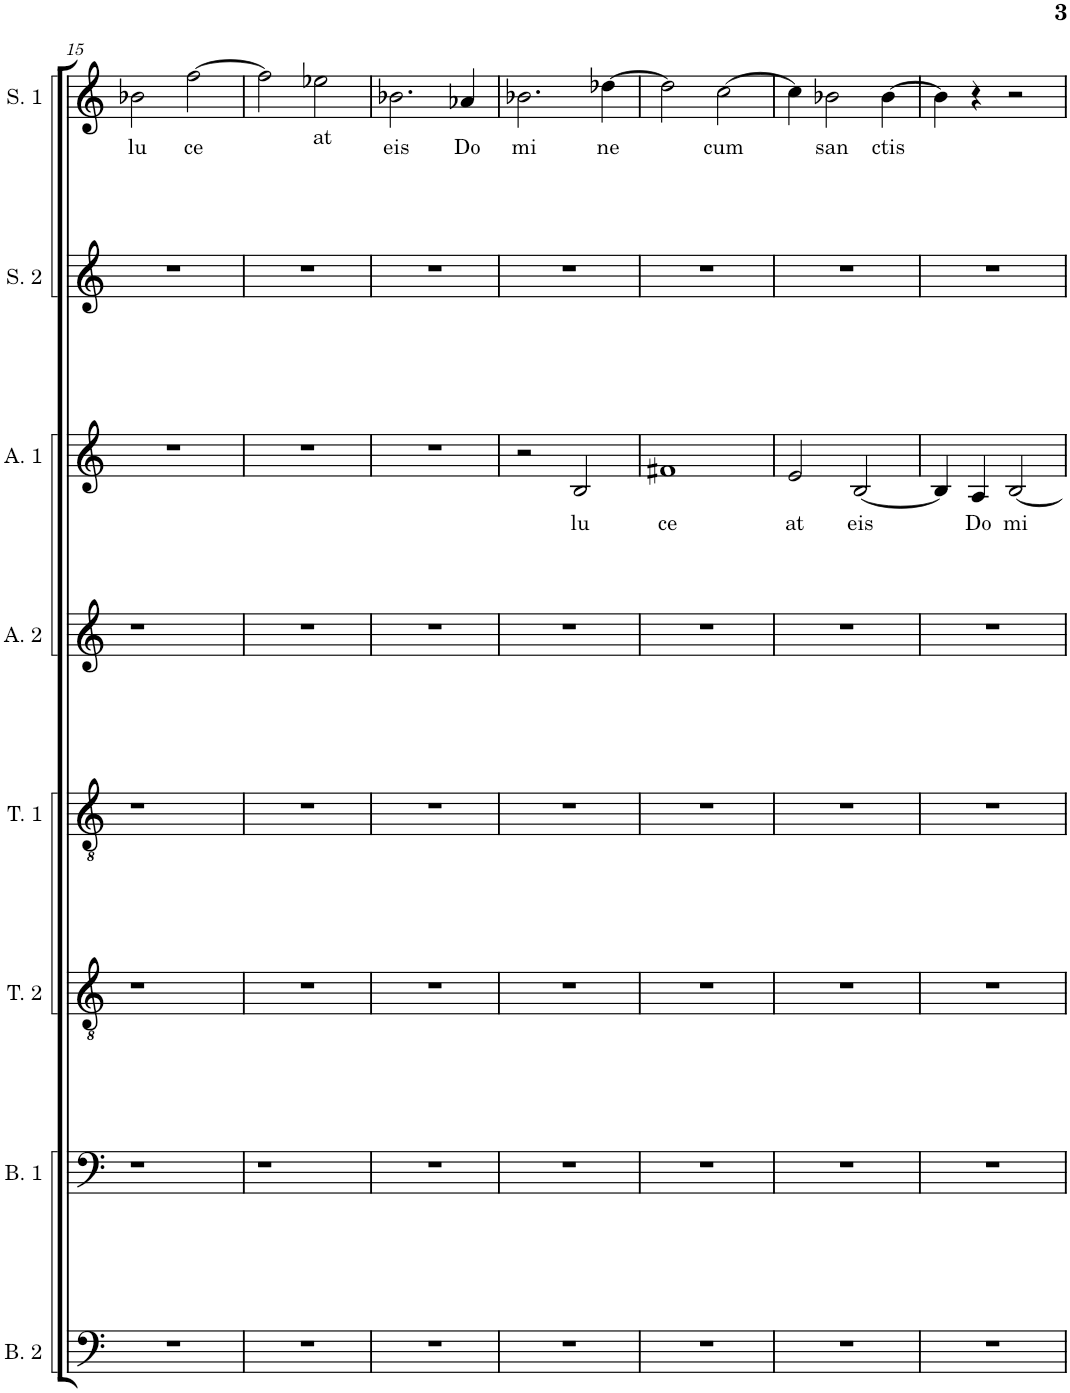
**kern	**kern	**kern	**kern	**kern	**kern	**text	**kern	**kern	**text
*part8	*part7	*part6	*part5	*part4	*part3	*part3	*part2	*part1	*part1
*staff8	*staff7	*staff6	*staff5	*staff4	*staff3	*staff3	*staff2	*staff1	*staff1
*I"Bass 2	*I"Bass 1	*I"Tenor 2	*I"Tenor 1	*I"Alto 2	*I"Alto 1	*	*I"Soprano 2	*I"Soprano 1	*
*I'B. 2	*I'B. 1	*I'T. 2	*I'T. 1	*I'A. 2	*I'A. 1	*	*I'S. 2	*I'S. 1	*
!!LO:PB:g=z
*clefF4	*clefF4	*clefGv2	*clefGv2	*clefG2	*clefG2	*	*clefG2	*clefG2	*
*k[]	*k[]	*k[]	*k[]	*k[]	*k[]	*	*k[]	*k[]	*
*M4/4	*M4/4	*M4/4	*M4/4	*M4/4	*M4/4	*	*M4/4	*M4/4	*
=15	=15	=15	=15	=15	=15	=15	=15	=15	=15
!	!	!	!	!	!	!	!	!	!LO:LY:b
1r	1r	1r	1r	1r	1r	.	1r	2b-X\	lu
!	!	!	!	!	!	!	!	!	!LO:LY:b
.	.	.	.	.	.	.	.	[2ff\	ce
=16	=16	=16	=16	=16	=16	=16	=16	=16	=16
1r	1r	1r	1r	1r	1r	.	1r	2ff\]	.
!	!	!	!	!	!	!	!	!	!LO:LY:b
.	.	.	.	.	.	.	.	2ee-X\	at
=17	=17	=17	=17	=17	=17	=17	=17	=17	=17
!	!	!	!	!	!	!	!	!	!LO:LY:b
1r	1r	1r	1r	1r	1r	.	1r	2.b-X\	eis
!	!	!	!	!	!	!	!	!	!LO:LY:b
.	.	.	.	.	.	.	.	4a-X/	Do
=18	=18	=18	=18	=18	=18	=18	=18	=18	=18
!	!	!	!	!	!	!	!	!	!LO:LY:b
1r	1r	1r	1r	1r	2r	.	1r	2.b-X\	mi
!	!	!	!	!	!	!LO:LY:b	!	!	!
.	.	.	.	.	2B/	lu	.	.	.
!	!	!	!	!	!	!	!	!	!LO:LY:b
.	.	.	.	.	.	.	.	[4dd-X\	ne
=19	=19	=19	=19	=19	=19	=19	=19	=19	=19
!	!	!	!	!	!	!LO:LY:b	!	!	!
1r	1r	1r	1r	1r	1f#X	ce	1r	2dd-\]	.
!	!	!	!	!	!	!	!	!	!LO:LY:b
.	.	.	.	.	.	.	.	[2cc\	cum
=20	=20	=20	=20	=20	=20	=20	=20	=20	=20
!	!	!	!	!	!	!LO:LY:b	!	!	!
1r	1r	1r	1r	1r	2e/	at	1r	4cc\]	.
!	!	!	!	!	!	!	!	!	!LO:LY:b
.	.	.	.	.	.	.	.	2b-X\	san
!	!	!	!	!	!	!LO:LY:b	!	!	!
.	.	.	.	.	[2B/	eis	.	.	.
!	!	!	!	!	!	!	!	!	!LO:LY:b
.	.	.	.	.	.	.	.	[4b-\	ctis
=21	=21	=21	=21	=21	=21	=21	=21	=21	=21
1r	1r	1r	1r	1r	4B/]	.	1r	4b-\]	.
!	!	!	!	!	!	!LO:LY:b	!	!	!
.	.	.	.	.	4A/	Do	.	4r	.
!	!	!	!	!	!	!LO:LY:b	!	!	!
.	.	.	.	.	[2B/	mi	.	2r	.
=	=	=	=	=	=	=	=	=	=
*-	*-	*-	*-	*-	*-	*-	*-	*-	*-
